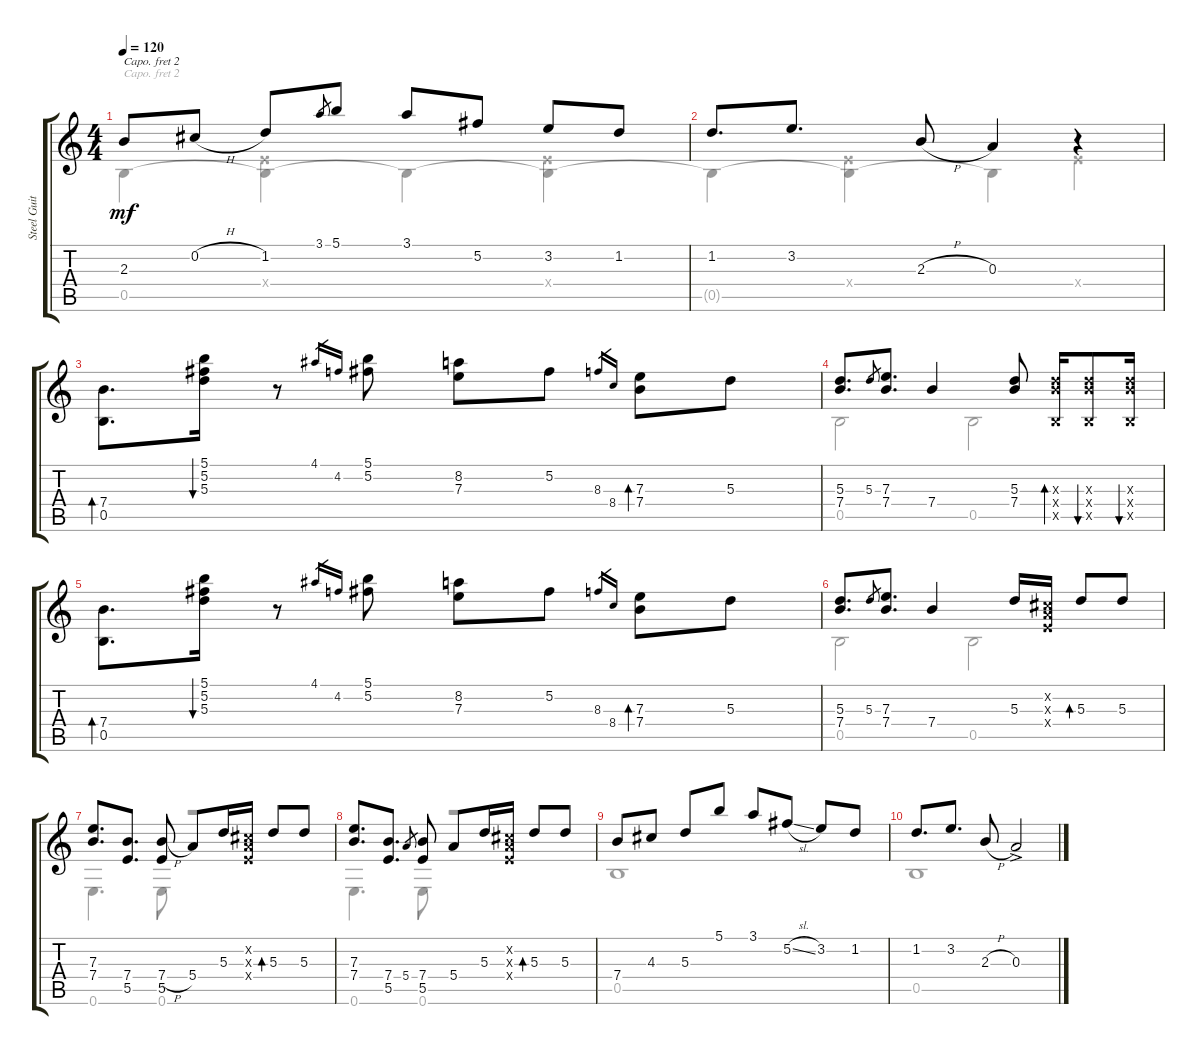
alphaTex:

\track ("Steel Guitar" "Steel Guit") {instrument acousticguitarsteel}
\staff {score tabs}
\capo 2
\tuning (E4 B3 G3 D3 A2 D2) {hide}
\voice
\ts (4 4)
\tempo 120
\clef g2
\ks c
2.3.8{dy mf} 0.2{h}.8 1.2.8 3.1.8{gr} 5.1.8 3.1.8 5.2.8 3.2.8 1.2.8 |
1.2.8{d} 3.2.8{d} 2.3{h}.8 0.3.4 r.4 |
(7.4 0.5).8{d bd 30} (5.1 5.2 5.3).16{bu 30} r.8 4.1.16{gr} 4.2.16{gr} (5.1 5.2).8 (8.2 7.3).8 5.2.8 8.3.16{gr} 8.4.16{gr} (7.3 7.4).8{bd 30} 5.3.8 |
(5.3 7.4).8{d} 5.3.8{gr} (7.3 7.4).8{d} 7.4.4 (5.3 7.4).8 (5.3{x} 7.4{x} 0.5{x}).16{bd 30} (5.3{x} 7.4{x} 0.5{x}).8{bu 30} (5.3{x} 7.4{x} 0.5{x}).16{bu 30} |
(7.4 0.5).8{d bd 30} (5.1 5.2 5.3).16{bu 30} r.8 4.1.16{gr} 4.2.16{gr} (5.1 5.2).8 (8.2 7.3).8 5.2.8 8.3.16{gr} 8.4.16{gr} (7.3 7.4).8{bd 30} 5.3.8 |
(5.3 7.4).8{d} 5.3.8{gr} (7.3 7.4).8{d} 7.4.4 5.3.16 (0.2{x} 0.3{x} 0.4{x}).16 5.3.8{bd 30} 5.3.8 |
(7.3 7.4).8{d} (7.4 5.5).8{d} (7.4{h} 5.5).8 5.4.8 5.3.16 (0.2{x} 0.3{x} 0.4{x}).16 5.3.8{bd 30} 5.3.8 |
(7.3 7.4).8{d} (7.4 5.5).8{d} 5.4.8{gr} (7.4 5.5).8 5.4.8 5.3.16 (0.2{x} 0.3{x} 0.4{x}).16 5.3.8{bd 30} 5.3.8 |
7.4.8 4.3.8 5.3.8 5.1.8 3.1.8 5.2{sl}.8 3.2.8 1.2.8 |
1.2.8{d} 3.2.8{d} 2.3{h}.8 0.3{ac}.2
\voice
\clef g2
\ottava regular
\simile none
\ks c
0.5.4{dy mf} (0.4{x} 0.5{t}).4 0.5{t}.4 (0.4{x} 0.5{t}).4 |
0.5{t}.4 (0.4{x} 0.5{t}).4 0.5{t}.4 0.4{x}.4 |
|
0.5.2 0.5.2 |
|
0.5.2 0.5.2 |
0.6.4{d} 0.6.8 r.2 |
0.6.4{d} 0.6.8 r.2 |
0.5.1 |
0.5.1
